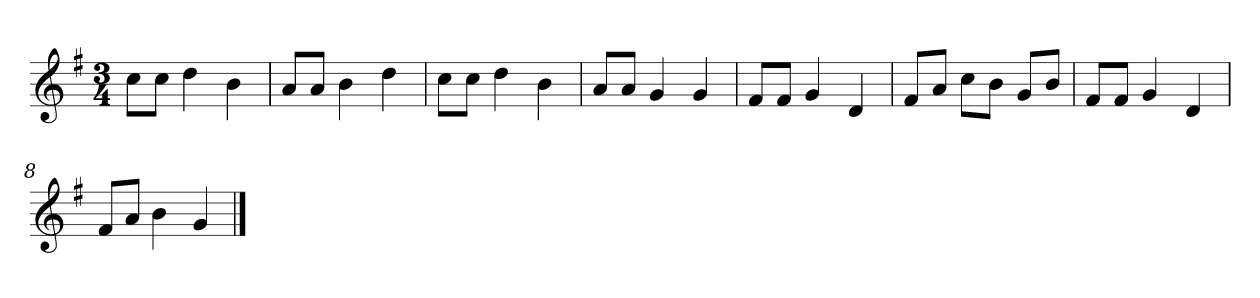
**kern
*part1
*staff1
*clefG2
*k[f#]
*G:
*M3/4
=
8cc\L
8cc\J
4dd
4b
=2
8a/L
8a/J
4b
4dd
=3
8cc\L
8cc\J
4dd
4b
=4
8a/L
8a/J
4g
4g
=5y
8f#/L
8f#/J
4g
4d
=6
8f#/L
8a/J
8cc\L
8b\J
8g/L
8b/J
=7
8f#/L
8f#/J
4g
4d
=8
8f#/L
8a/J
4b
4g
==
*-
